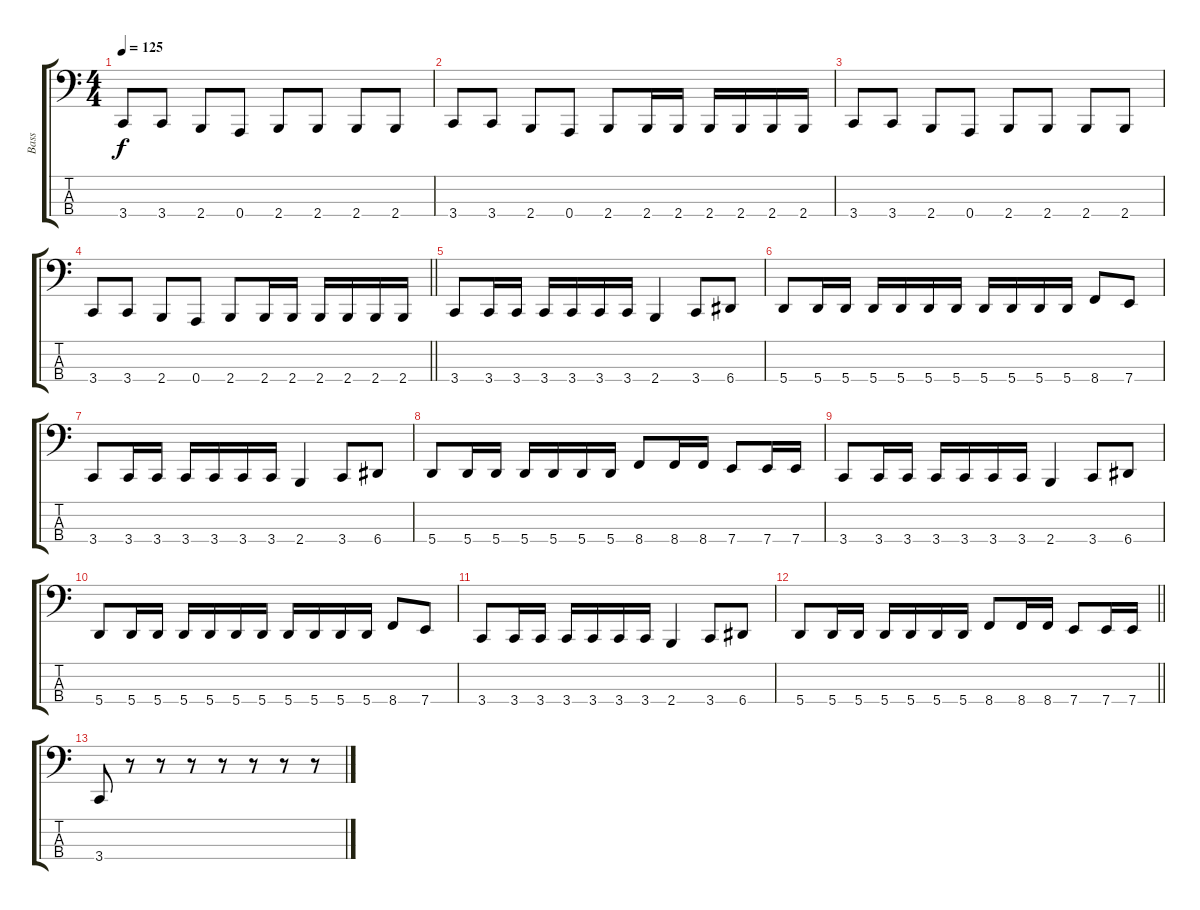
\track ("Bass" "Bass") {instrument electricbassfinger}
\staff {score tabs}
\tuning (C2 G1 D1 A0) {hide}
\ts (4 4)
\tempo 125
\clef f4
\ks c
3.4.8{dy f} 3.4.8 2.4.8 0.4.8 2.4.8 2.4.8 2.4.8 2.4.8 |
3.4.8 3.4.8 2.4.8 0.4.8 2.4.8 2.4.16 2.4.16 2.4.16 2.4.16 2.4.16 2.4.16 |
3.4.8 3.4.8 2.4.8 0.4.8 2.4.8 2.4.8 2.4.8 2.4.8 |
\barLineRight lightlight
3.4.8 3.4.8 2.4.8 0.4.8 2.4.8 2.4.16 2.4.16 2.4.16 2.4.16 2.4.16 2.4.16 |
3.4.8 3.4.16 3.4.16 3.4.16 3.4.16 3.4.16 3.4.16 2.4.4 3.4.8 6.4.8 |
5.4.8 5.4.16 5.4.16 5.4.16 5.4.16 5.4.16 5.4.16 5.4.16 5.4.16 5.4.16 5.4.16 8.4.8 7.4.8 |
3.4.8 3.4.16 3.4.16 3.4.16 3.4.16 3.4.16 3.4.16 2.4.4 3.4.8 6.4.8 |
5.4.8 5.4.16 5.4.16 5.4.16 5.4.16 5.4.16 5.4.16 8.4.8 8.4.16 8.4.16 7.4.8 7.4.16 7.4.16 |
3.4.8 3.4.16 3.4.16 3.4.16 3.4.16 3.4.16 3.4.16 2.4.4 3.4.8 6.4.8 |
5.4.8 5.4.16 5.4.16 5.4.16 5.4.16 5.4.16 5.4.16 5.4.16 5.4.16 5.4.16 5.4.16 8.4.8 7.4.8 |
3.4.8 3.4.16 3.4.16 3.4.16 3.4.16 3.4.16 3.4.16 2.4.4 3.4.8 6.4.8 |
\barLineRight lightlight
5.4.8 5.4.16 5.4.16 5.4.16 5.4.16 5.4.16 5.4.16 8.4.8 8.4.16 8.4.16 7.4.8 7.4.16 7.4.16 |
3.4.8 r.8 r.8 r.8 r.8 r.8 r.8 r.8
